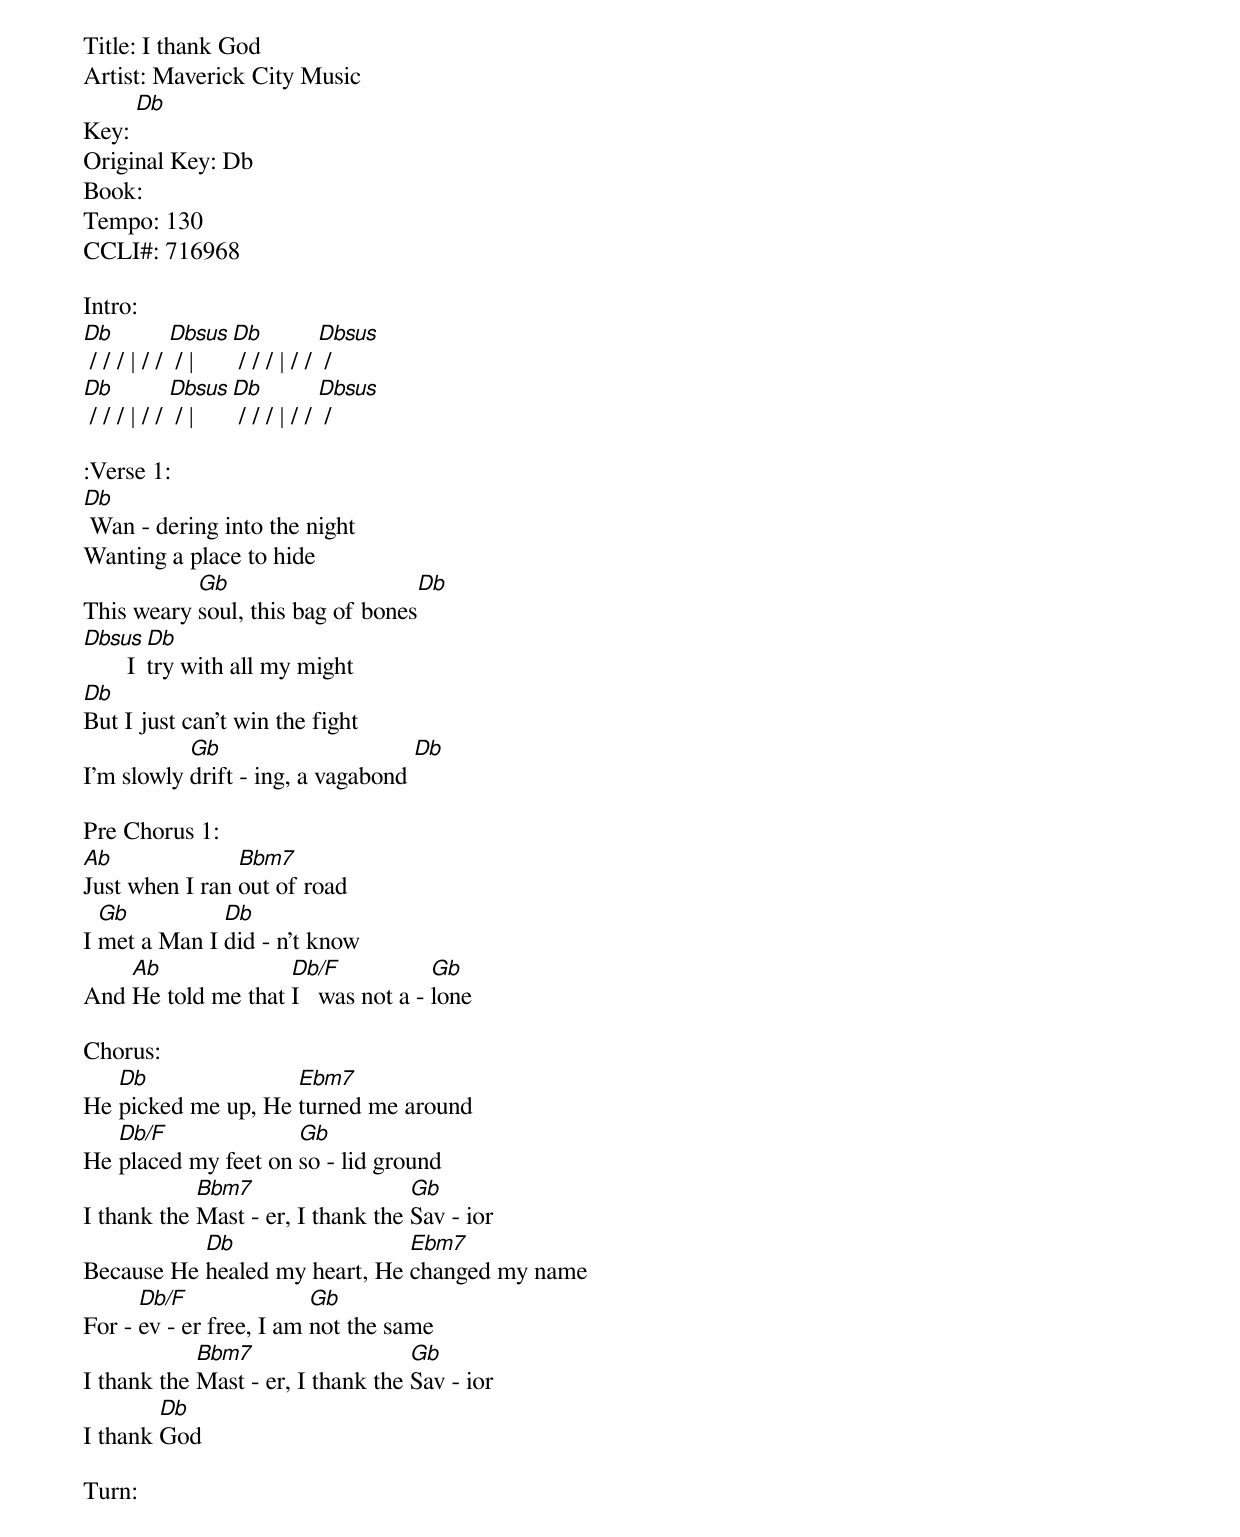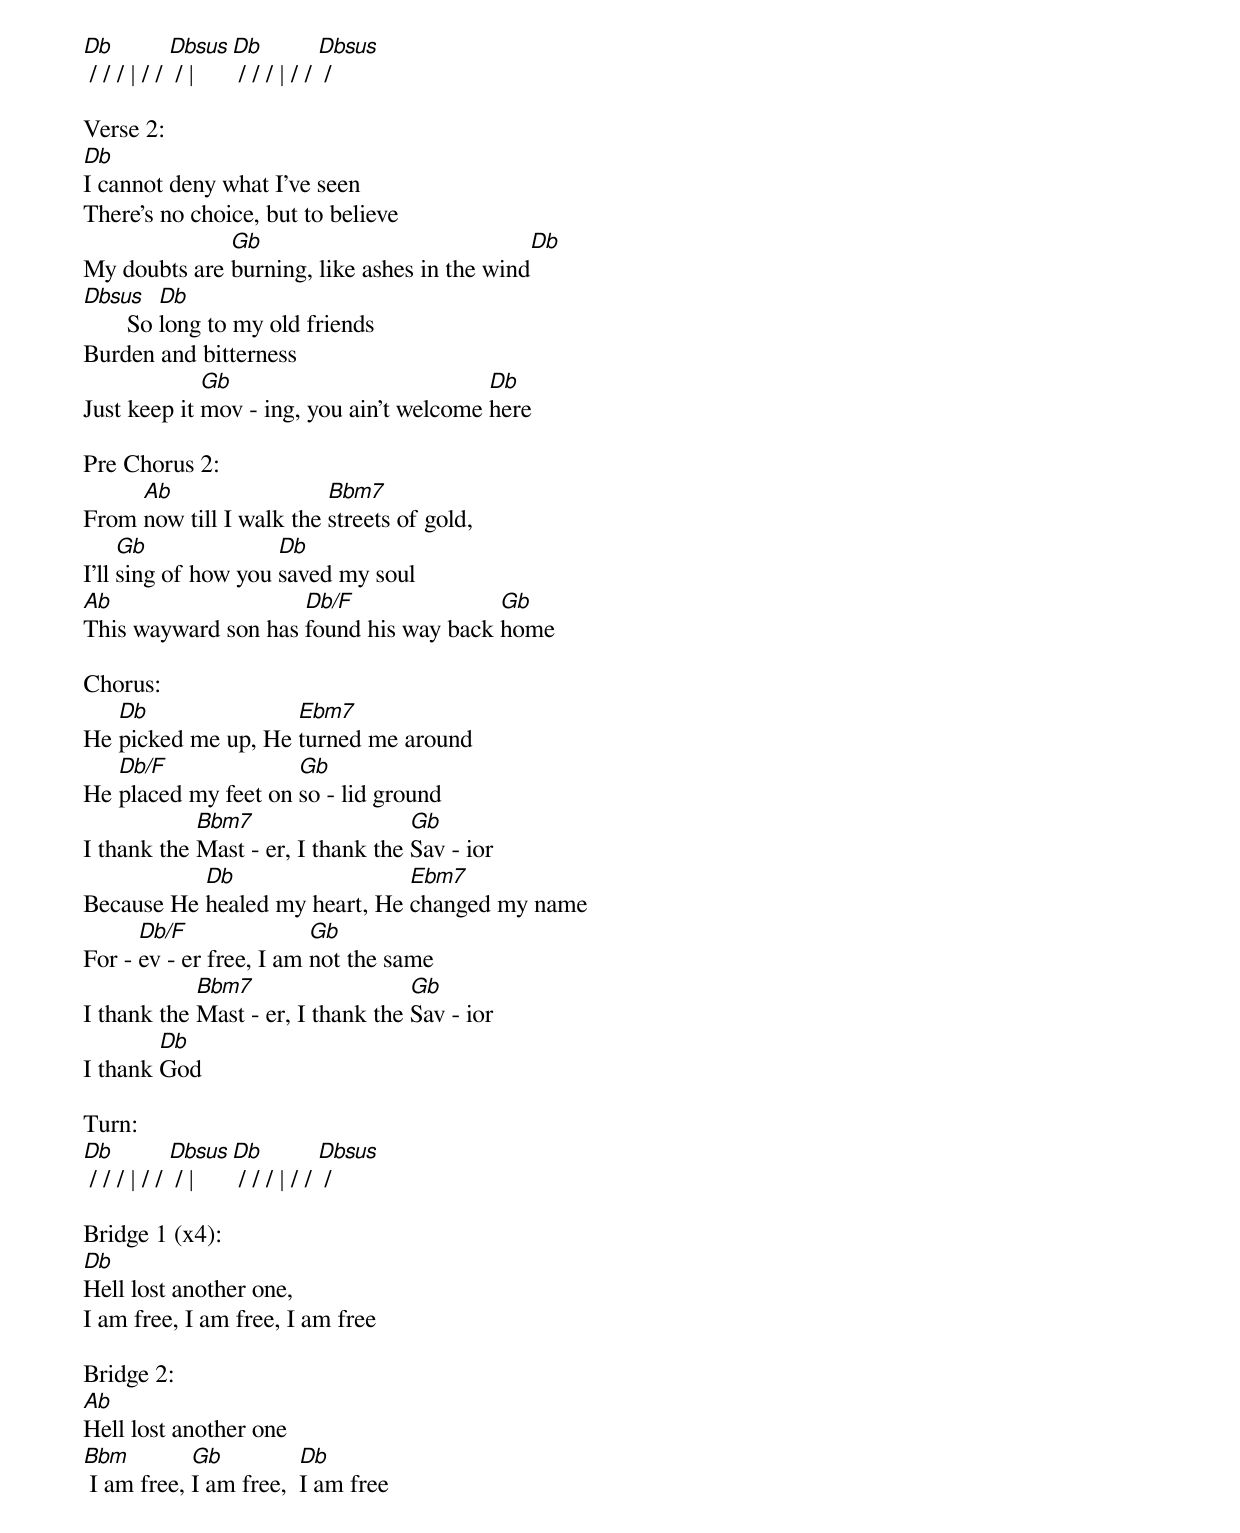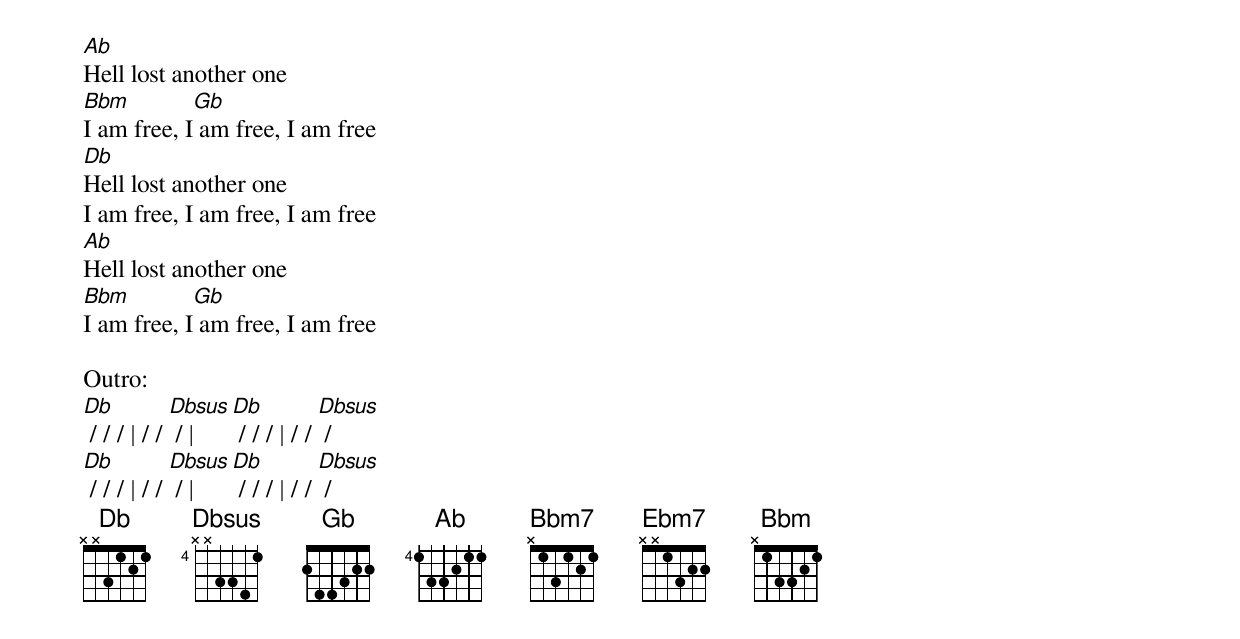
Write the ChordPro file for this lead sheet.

Title: I thank God
Artist: Maverick City Music
Key: [Db]
Original Key: Db
Book:
Tempo: 130
CCLI#: 716968

Intro:
[Db] / / / | / / [Dbsus] / | [Db] / / / | / / [Dbsus] /
[Db] / / / | / / [Dbsus] / | [Db] / / / | / / [Dbsus] /

:Verse 1:
[Db] Wan - dering into the night
Wanting a place to hide
This weary [Gb]soul, this bag of bones[Db]
[Dbsus]       I [Db]try with all my might
[Db]But I just can’t win the fight
I’m slowly [Gb]drift - ing, a vagabond [Db]

Pre Chorus 1:
[Ab]Just when I ran [Bbm7]out of road
I [Gb]met a Man I [Db]did - n’t know
And [Ab]He told me that [Db/F]I   was not a - [Gb]lone

Chorus:
He [Db]picked me up, He [Ebm7]turned me around
He [Db/F]placed my feet on [Gb]so - lid ground
I thank the [Bbm7]Mast - er, I thank the [Gb]Sav - ior
Because He [Db]healed my heart, He [Ebm7]changed my name
For - [Db/F]ev - er free, I am [Gb]not the same
I thank the [Bbm7]Mast - er, I thank the [Gb]Sav - ior
I thank [Db]God

Turn:
[Db] / / / | / / [Dbsus] / | [Db] / / / | / / [Dbsus] /

Verse 2:
[Db]I cannot deny what I’ve seen
There’s no choice, but to believe
My doubts are [Gb]burning, like ashes in the wind[Db]
[Dbsus]       So [Db]long to my old friends
Burden and bitterness
Just keep it [Gb]mov - ing, you ain’t welcome [Db]here

Pre Chorus 2:
From [Ab]now till I walk the [Bbm7]streets of gold,
I’ll [Gb]sing of how you [Db]saved my soul
[Ab]This wayward son has [Db/F]found his way back [Gb]home

Chorus:
He [Db]picked me up, He [Ebm7]turned me around
He [Db/F]placed my feet on [Gb]so - lid ground
I thank the [Bbm7]Mast - er, I thank the [Gb]Sav - ior
Because He [Db]healed my heart, He [Ebm7]changed my name
For - [Db/F]ev - er free, I am [Gb]not the same
I thank the [Bbm7]Mast - er, I thank the [Gb]Sav - ior
I thank [Db]God

Turn:
[Db] / / / | / / [Dbsus] / | [Db] / / / | / / [Dbsus] /

Bridge 1 (x4):
[Db]Hell lost another one,
I am free, I am free, I am free

Bridge 2:
[Ab]Hell lost another one
[Bbm] I am free, [Gb]I am free,  [Db]I am free
[Ab]Hell lost another one
[Bbm]I am free, I[Gb] am free, I am free
[Db]Hell lost another one
I am free, I am free, I am free
[Ab]Hell lost another one
[Bbm]I am free, I[Gb] am free, I am free

Outro:
[Db] / / / | / / [Dbsus] / | [Db] / / / | / / [Dbsus] /
[Db] / / / | / / [Dbsus] / | [Db] / / / | / / [Dbsus] /
